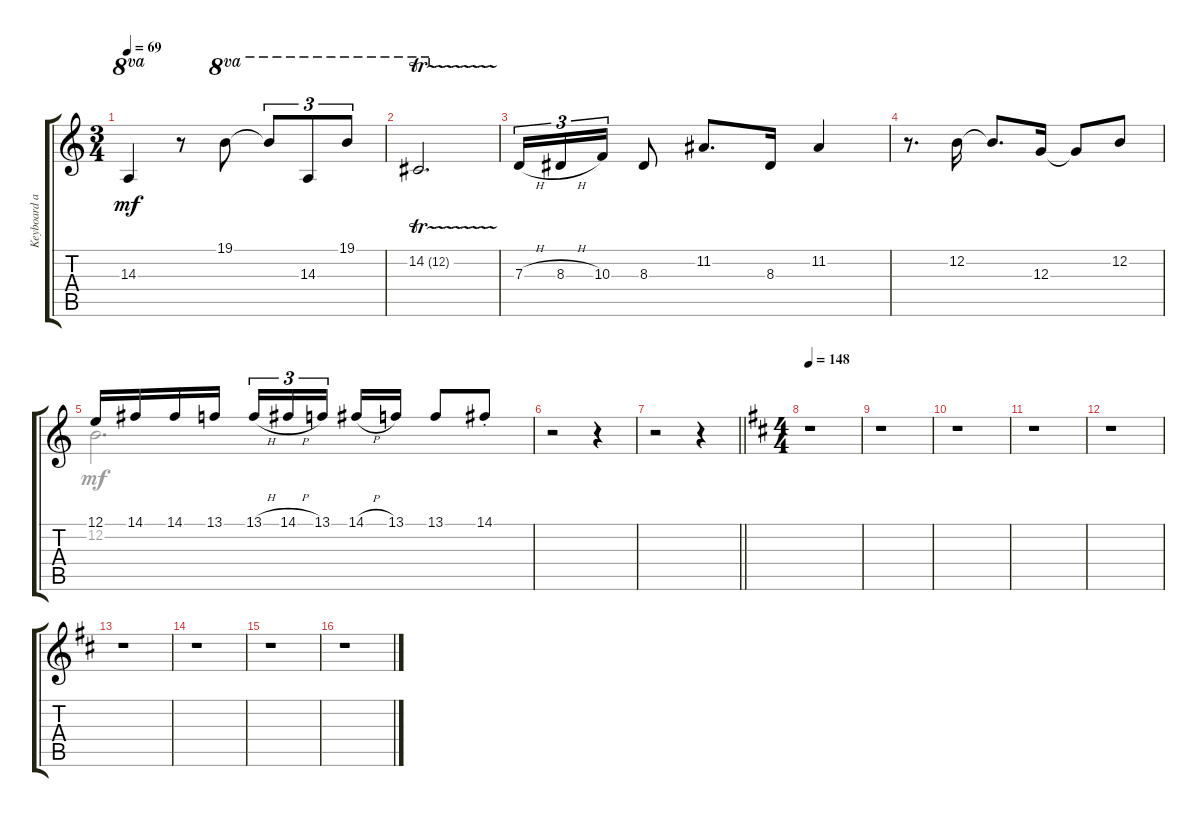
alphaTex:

\track ("Keyboard arr. for gtr." "Keyboard a") {instrument electricpiano1}
\staff {score tabs}
\tuning (E4 B3 G3 D3 A2 E2) {hide}
\voice
\ts (3 4)
\tempo 69
\clef g2
\ks c
14.3.4{ot 8va dy mf} r.8 19.1.8{ot 8va} 19.1{t}.8{tu (3 2) ot 8va} 14.3.8{tu (3 2) ot 8va} 19.1.8{tu (3 2) ot 8va} |
14.2{tr (12 32)}.2{d ot 8va} |
7.3{h}.16{tu (3 2)} 8.3{h}.16{tu (3 2)} 10.3.16{tu (3 2)} 8.3.8 11.2.8{d} 8.3.16 11.2.4 |
r.8{d} 12.2.16 12.2{t}.8{d} 12.3.16 12.3{t}.8 12.2.8 |
12.1.16 14.1.16 14.1.16 13.1.16 13.1{h}.16{tu (3 2)} 14.1{h}.16{tu (3 2)} 13.1.16{tu (3 2) beam splitsecondary} 14.1{h}.16 13.1.16 13.1.8 14.1{st}.8 |
r.2 r.4 |
\barLineRight lightlight
r.2 r.4 |
\ts (4 4)
\tempo 148
\ks d
r.1 |
r.1 |
r.1 |
r.1 |
r.1 |
r.1 |
r.1 |
r.1 |
r.1
\voice
\clef g2
\ottava regular
\simile none
\ks c
|
|
|
|
12.2.2{d} |
|
\barLineRight lightlight
|
\ks d
|
|
|
|
|
|
|
|
